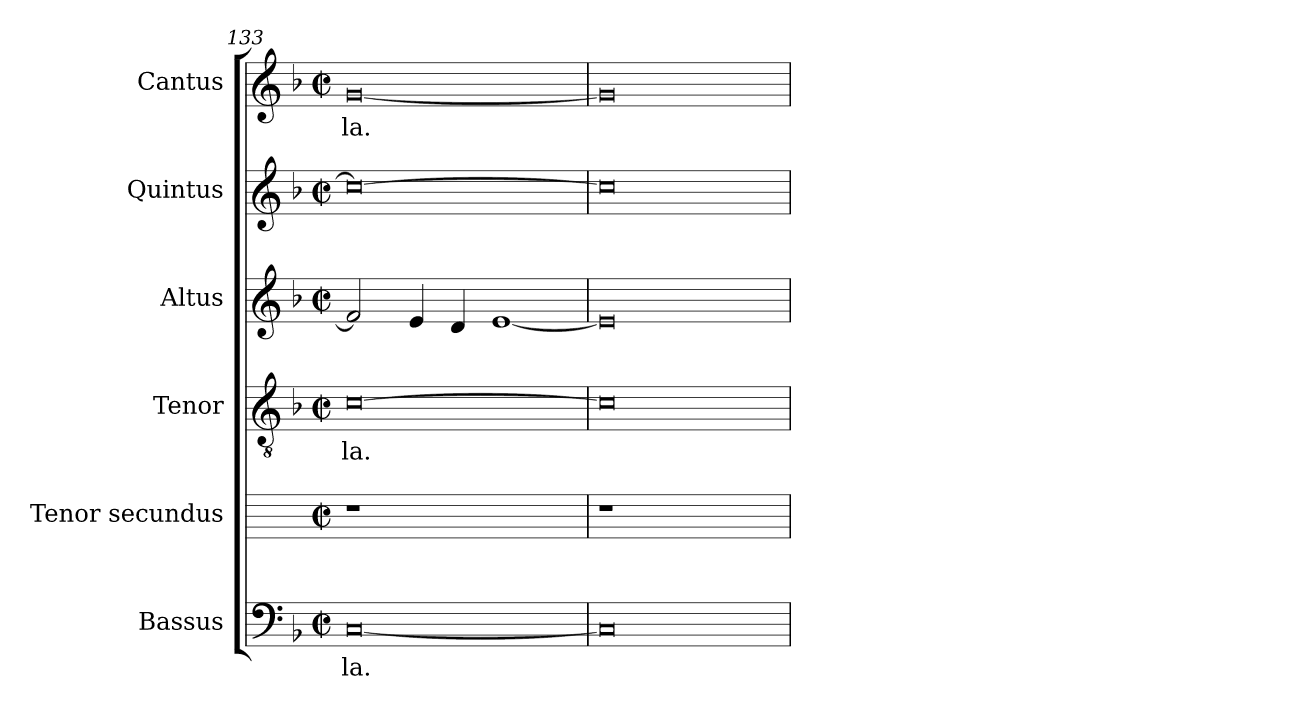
**kern	**text	**kern	**kern	**text	**kern	**text	**kern	**text	**kern	**text
*part6	*part6	*part5	*part4	*part4	*part3	*part3	*part2	*part2	*part1	*part1
*staff6	*staff6	*staff5	*staff4	*staff4	*staff3	*staff3	*staff2	*staff2	*staff1	*staff1
*I"Bassus	*	*I"Tenor  secundus	*I"Tenor	*	*I"Altus	*	*I"Quintus	*	*I"Cantus	*
*I'B	*	*	*I'T	*	*I'A	*	*I'Q	*	*I'C	*
*clefF4	*	*	*clefGv2	*	*clefG2	*	*clefG2	*	*clefG2	*
*k[b-]	*	*k[]	*k[b-]	*	*k[b-]	*	*k[b-]	*	*k[b-]	*
*F:	*	*C:	*F:	*	*F:	*	*F:	*	*F:	*
*M2/2	*	*M2/2	*M2/2	*	*M2/2	*	*M2/2	*	*M2/2	*
*met(c|)	*	*met(c|)	*met(c|)	*	*met(c|)	*	*met(c|)	*	*met(c|)	*
=133	=133	=133	=133	=133	=133	=133	=133	=133	=133	=133
!	!LO:LY:b:cj	!	!	!LO:LY:b:cj	!	!LO:LY:b:cj	!	!LO:LY:b:cj	!	!LO:LY:b:cj
[<0C	la.	1r	[>0c	la.	2f/]	.	0cc_>	.	[<0g	-la.
!	!	!	!	!	!	!LO:LY:b:cj	!	!	!	!
.	.	.	.	.	4e/	.	.	.	.	.
!	!	!	!	!	!	!LO:LY:b:cj	!	!	!	!
.	.	.	.	.	4d/	.	.	.	.	.
!	!	!	!	!	!	!LO:LY:b:cj	!	!	!	!
.	.	1ryy	.	.	[<1e	.	.	.	.	.
=134	=134	=134	=134	=134	=134	=134	=134	=134	=134	=134
!	!LO:LY:b:cj	!	!	!LO:LY:b:cj	!	!LO:LY:b:cj	!	!LO:LY:b:cj	!	!LO:LY:b:cj
0C]	.	1r	0c]	.	0e]	.	0cc]	.	0g]	.
.	.	1ryy	.	.	.	.	.	.	.	.
=!	=!	=!	=!	=!	=!	=!	=!	=!	=!	=!
*-	*-	*-	*-	*-	*-	*-	*-	*-	*-	*-
